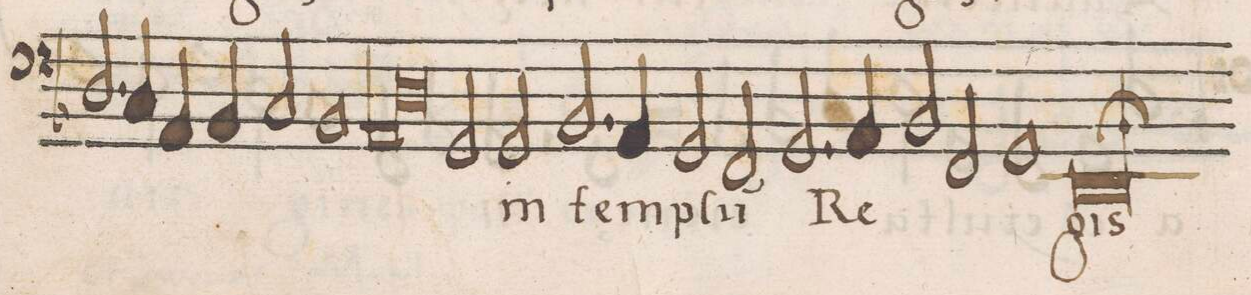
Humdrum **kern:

**kern	**text	**text
*I"BASSVS	*	*
*clefF4	*	*
*k[b-]	*	*
*met(C|)	*	*
*M2/1	*	*
2.D/	Re-	.
4C/	.	.
=129-	=129-	=129-
4AA/	.	.
4BB-/	.	.
2C/	.	.
1BB-	.	.
=130-	=130-	=130-
*lig	*	*
1AA	.	.
1D	.	.
*Xlig	*	*
=131-	=131-	=131-
2GG/	-gis	.
*	*Xij	*
2GG/	in	.
2.BB-/	tem-	.
4AA/	.	.
=132-	=132-	=132-
2GG/	-plu(m)	.
2FF/	.	.
2.GG/	Re-	.
4AA/	.	.
=133-	=133-	=133-
2BB-/	.	.
2FF/	.	.
1GG	.	.
=134-	=134-	=134-
0DD;l	-gis	.
==	==	==
*-	*-	*-
